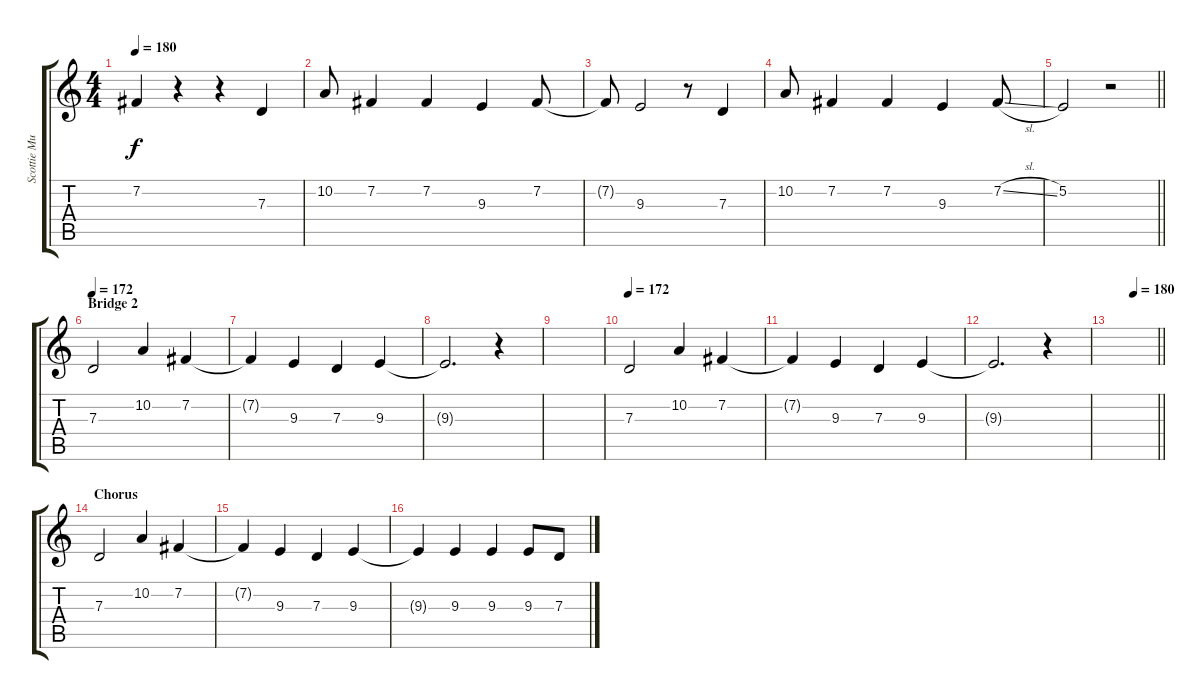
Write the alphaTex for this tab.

\track ("Scottie Murphy - Vocals" "Scottie Mu") {instrument altosax}
\staff {score tabs}
\tuning (E4 B3 G3 D3 A2 E2) {hide}
\ts (4 4)
\tempo 180
\clef g2
\ks c
7.2{t}.4{dy f} r.4 r.4 7.3.4 |
10.2.8 7.2.4 7.2.4 9.3.4 7.2.8 |
7.2{t}.8 9.3.2 r.8 7.3.4 |
10.2.8 7.2.4 7.2.4 9.3.4 7.2{sl}.8 |
\barLineRight lightlight
5.2.2 r.2 |
\section ("" "Bridge 2")
\tempo 172
7.3.2 10.2.4 7.2.4 |
7.2{t}.4 9.3.4 7.3.4 9.3.4 |
9.3{t}.2{d} r.4 |
|
\tempo 172
7.3.2 10.2.4 7.2.4 |
7.2{t}.4 9.3.4 7.3.4 9.3.4 |
9.3{t}.2{d} r.4 |
\tempo (180 0.5)
\barLineRight lightlight
|
\section ("" "Chorus")
7.3.2 10.2.4 7.2.4 |
7.2{t}.4 9.3.4 7.3.4 9.3.4 |
9.3{t}.4 9.3.4 9.3.4 9.3.8 7.3.8
